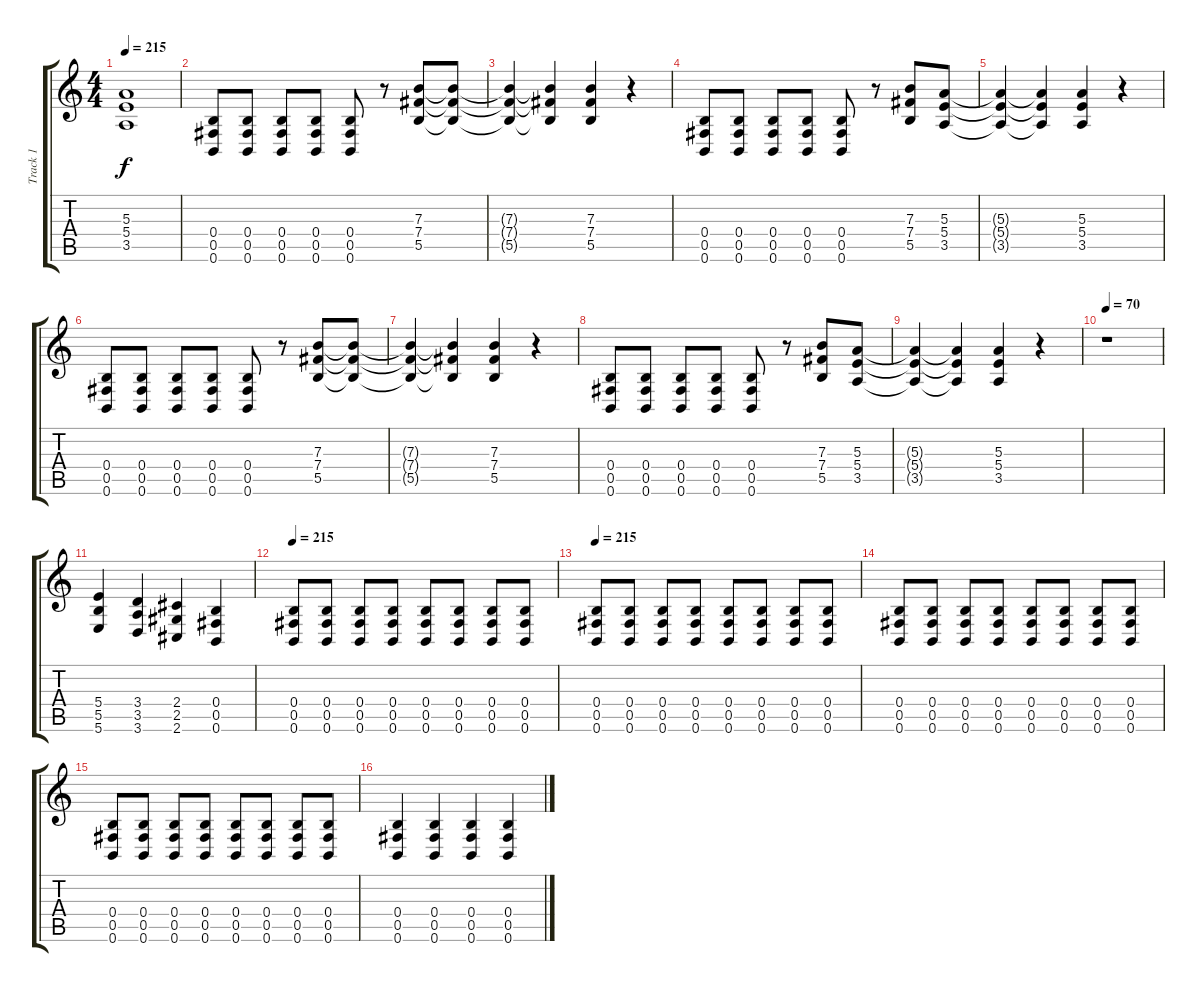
\track ("Track 1" "Track 1") {instrument distortionguitar}
\staff {score tabs}
\tuning (Db4 Ab3 E3 B2 Gb2 B1) {hide}
\ts (4 4)
\tempo 215
\clef g2
\ks c
(5.3{t} 5.4{t} 3.5{t}).1{dy f} |
(0.4 0.5 0.6).8 (0.4 0.5 0.6).8 (0.4 0.5 0.6).8 (0.4 0.5 0.6).8 (0.4 0.5 0.6).8 r.8 (7.3 7.4 5.5).8 (7.3{t} 7.4{t} 5.5{t}).8 |
(7.3{t} 7.4{t} 5.5{t}).4 (7.3{t} 7.4{t} 5.5{t}).4 (7.3 7.4 5.5).4 r.4 |
(0.4 0.5 0.6).8 (0.4 0.5 0.6).8 (0.4 0.5 0.6).8 (0.4 0.5 0.6).8 (0.4 0.5 0.6).8 r.8 (7.3 7.4 5.5).8 (5.3 5.4 3.5).8 |
(5.3{t} 5.4{t} 3.5{t}).4 (5.3{t} 5.4{t} 3.5{t}).4 (5.3 5.4 3.5).4 r.4 |
(0.4 0.5 0.6).8 (0.4 0.5 0.6).8 (0.4 0.5 0.6).8 (0.4 0.5 0.6).8 (0.4 0.5 0.6).8 r.8 (7.3 7.4 5.5).8 (7.3{t} 7.4{t} 5.5{t}).8 |
(7.3{t} 7.4{t} 5.5{t}).4 (7.3{t} 7.4{t} 5.5{t}).4 (7.3 7.4 5.5).4 r.4 |
(0.4 0.5 0.6).8 (0.4 0.5 0.6).8 (0.4 0.5 0.6).8 (0.4 0.5 0.6).8 (0.4 0.5 0.6).8 r.8 (7.3 7.4 5.5).8 (5.3 5.4 3.5).8 |
(5.3{t} 5.4{t} 3.5{t}).4 (5.3{t} 5.4{t} 3.5{t}).4 (5.3 5.4 3.5).4 r.4 |
\tempo 70
r.1 |
(5.4 5.5 5.6).4 (3.4 3.5 3.6).4 (2.4 2.5 2.6).4 (0.4 0.5 0.6).4 |
\tempo 215
(0.4 0.5 0.6).8 (0.4 0.5 0.6).8 (0.4 0.5 0.6).8 (0.4 0.5 0.6).8 (0.4 0.5 0.6).8 (0.4 0.5 0.6).8 (0.4 0.5 0.6).8 (0.4 0.5 0.6).8 |
\tempo 215
(0.4 0.5 0.6).8 (0.4 0.5 0.6).8 (0.4 0.5 0.6).8 (0.4 0.5 0.6).8 (0.4 0.5 0.6).8 (0.4 0.5 0.6).8 (0.4 0.5 0.6).8 (0.4 0.5 0.6).8 |
(0.4 0.5 0.6).8 (0.4 0.5 0.6).8 (0.4 0.5 0.6).8 (0.4 0.5 0.6).8 (0.4 0.5 0.6).8 (0.4 0.5 0.6).8 (0.4 0.5 0.6).8 (0.4 0.5 0.6).8 |
(0.4 0.5 0.6).8 (0.4 0.5 0.6).8 (0.4 0.5 0.6).8 (0.4 0.5 0.6).8 (0.4 0.5 0.6).8 (0.4 0.5 0.6).8 (0.4 0.5 0.6).8 (0.4 0.5 0.6).8 |
(0.4 0.5 0.6).4 (0.4 0.5 0.6).4 (0.4 0.5 0.6).4 (0.4 0.5 0.6).4
